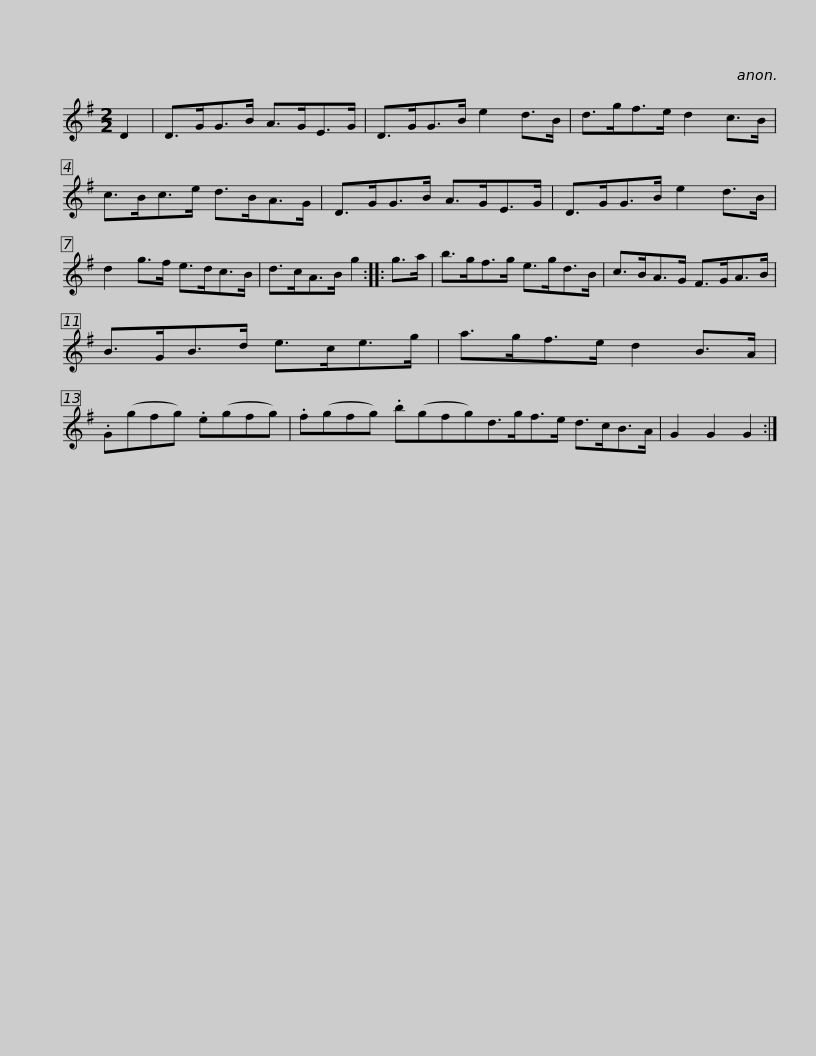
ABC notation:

X:1
L:1/8
M:2/2
I:linebreak $
K:G
V:1 treble
V:1
 D2 | D>GG>B A>GE>G | D>GG>B e2 d>B | d>gf>e d2 c>B | c>Bc>e d>BA>G |$ %5
 D>GG>B A>GE>G | D>GG>B e2 d>B | d2 g>f e>dc>B | d>cA>B g2 :: g>a | %10
 b>gf>g e>gd>B |$ c>BA>G F>GA>B | B>GB>d e>ce>g | a>gf>e d2 B>A | .G(gfg) .e(gfg) |$ %15
 .f(gfg) .b(gfg)d>gf>e d>cB>A | G2 G2 G2 :| %17
